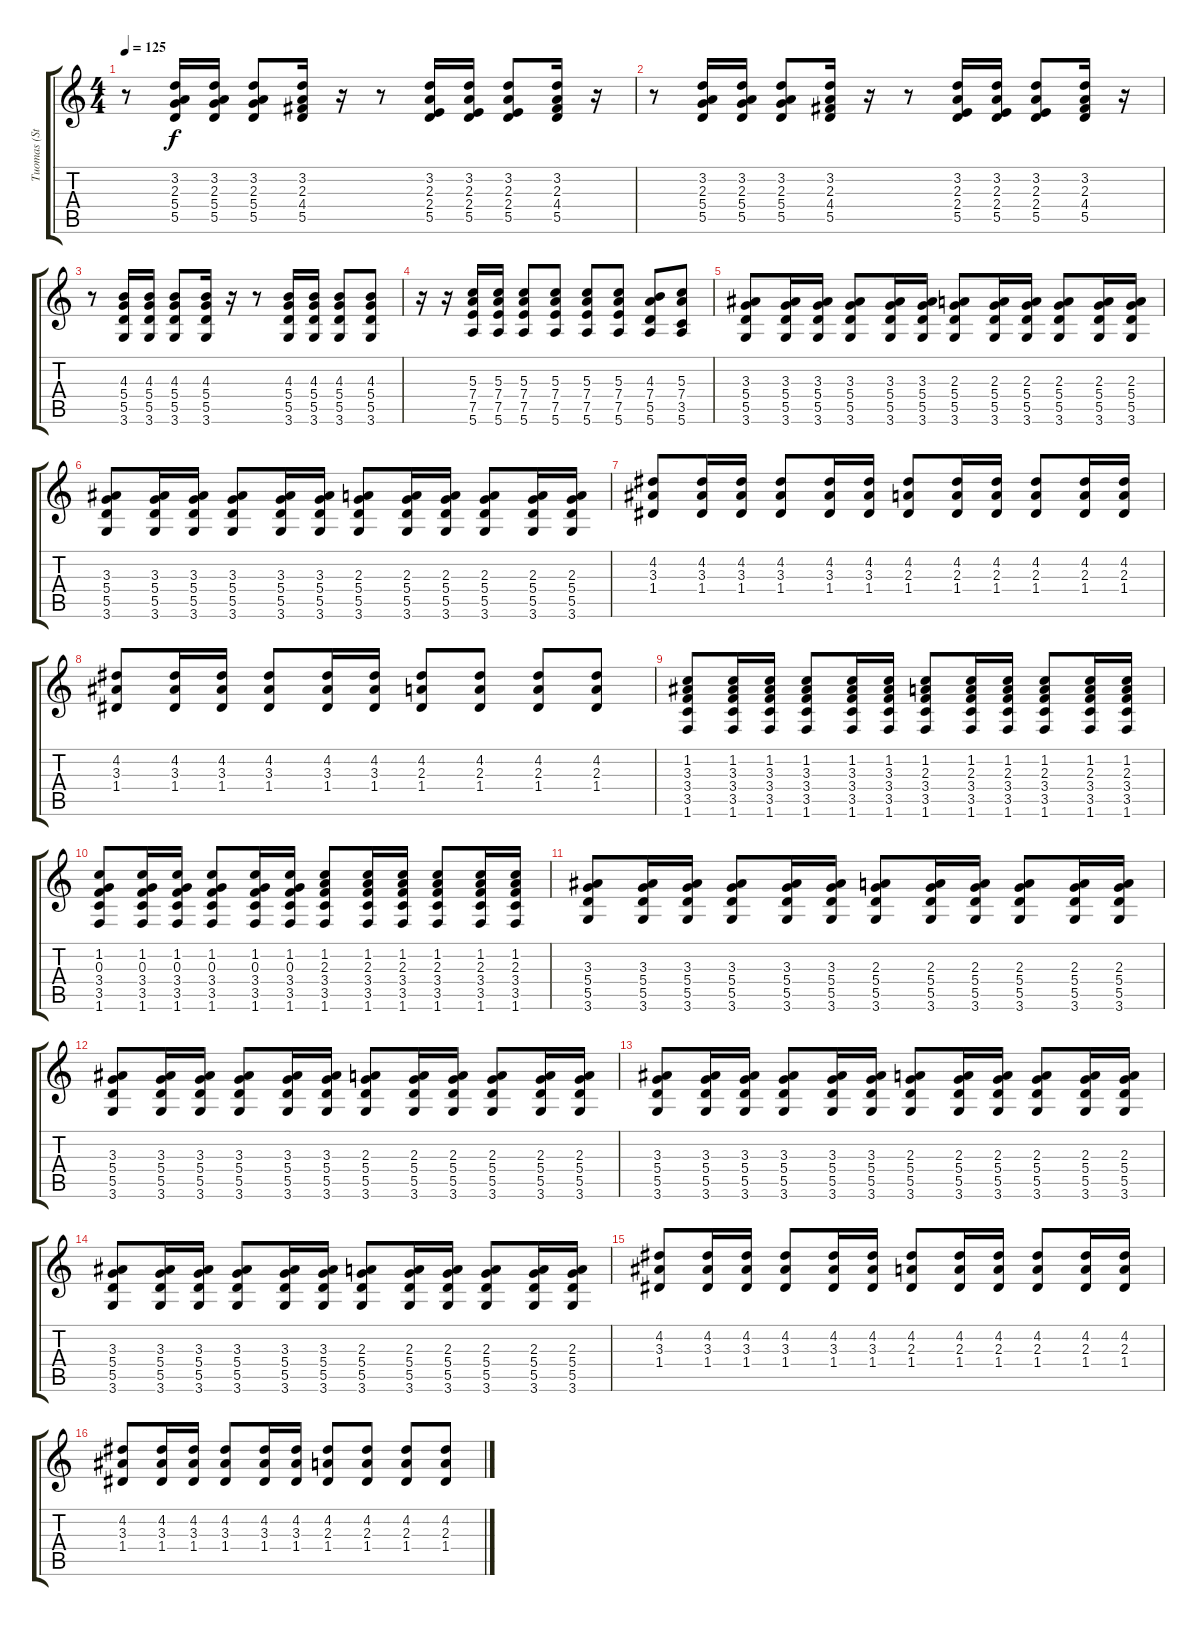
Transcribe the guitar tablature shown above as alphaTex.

\track ("Tuomas (Strings 1)" "Tuomas (St") {instrument stringensemble1}
\staff {score tabs}
\tuning (E5 B4 G4 D4 A3 E3) {hide}
\ts (4 4)
\tempo 125
\clef g2
\ks c
r.8{dy f} (3.2 2.3 5.4 5.5).16 (3.2 2.3 5.4 5.5).16 (3.2 2.3 5.4 5.5).8 (3.2 2.3 4.4 5.5).16 r.16 r.8 (3.2 2.3 2.4 5.5).16 (3.2 2.3 2.4 5.5).16 (3.2 2.3 2.4 5.5).8 (3.2 2.3 4.4 5.5).16 r.16 |
r.8 (3.2 2.3 5.4 5.5).16 (3.2 2.3 5.4 5.5).16 (3.2 2.3 5.4 5.5).8 (3.2 2.3 4.4 5.5).16 r.16 r.8 (3.2 2.3 2.4 5.5).16 (3.2 2.3 2.4 5.5).16 (3.2 2.3 2.4 5.5).8 (3.2 2.3 4.4 5.5).16 r.16 |
r.8 (4.3 5.4 5.5 3.6).16 (4.3 5.4 5.5 3.6).16 (4.3 5.4 5.5 3.6).8 (4.3 5.4 5.5 3.6).16 r.16 r.8 (4.3 5.4 5.5 3.6).16 (4.3 5.4 5.5 3.6).16 (4.3 5.4 5.5 3.6).8 (4.3 5.4 5.5 3.6).8 |
r.16 r.16 (5.3 7.4 7.5 5.6).16 (5.3 7.4 7.5 5.6).16 (5.3 7.4 7.5 5.6).8 (5.3 7.4 7.5 5.6).8 (5.3 7.4 7.5 5.6).8 (5.3 7.4 7.5 5.6).8 (4.3 7.4 5.5 5.6).8 (5.3 7.4 3.5 5.6).8 |
(3.3 5.4 5.5 3.6).8{volume 13} (3.3 5.4 5.5 3.6).16 (3.3 5.4 5.5 3.6).16 (3.3 5.4 5.5 3.6).8 (3.3 5.4 5.5 3.6).16 (3.3 5.4 5.5 3.6).16 (2.3 5.4 5.5 3.6).8 (2.3 5.4 5.5 3.6).16 (2.3 5.4 5.5 3.6).16 (2.3 5.4 5.5 3.6).8 (2.3 5.4 5.5 3.6).16 (2.3 5.4 5.5 3.6).16 |
(3.3 5.4 5.5 3.6).8 (3.3 5.4 5.5 3.6).16 (3.3 5.4 5.5 3.6).16 (3.3 5.4 5.5 3.6).8 (3.3 5.4 5.5 3.6).16 (3.3 5.4 5.5 3.6).16 (2.3 5.4 5.5 3.6).8 (2.3 5.4 5.5 3.6).16 (2.3 5.4 5.5 3.6).16 (2.3 5.4 5.5 3.6).8 (2.3 5.4 5.5 3.6).16 (2.3 5.4 5.5 3.6).16 |
(4.2 3.3 1.4).8 (4.2 3.3 1.4).16 (4.2 3.3 1.4).16 (4.2 3.3 1.4).8 (4.2 3.3 1.4).16 (4.2 3.3 1.4).16 (4.2 2.3 1.4).8 (4.2 2.3 1.4).16 (4.2 2.3 1.4).16 (4.2 2.3 1.4).8 (4.2 2.3 1.4).16 (4.2 2.3 1.4).16 |
(4.2 3.3 1.4).8 (4.2 3.3 1.4).16 (4.2 3.3 1.4).16 (4.2 3.3 1.4).8 (4.2 3.3 1.4).16 (4.2 3.3 1.4).16 (4.2 2.3 1.4).8 (4.2 2.3 1.4).8 (4.2 2.3 1.4).8 (4.2 2.3 1.4).8 |
(1.2 3.3 3.4 3.5 1.6).8 (1.2 3.3 3.4 3.5 1.6).16 (1.2 3.3 3.4 3.5 1.6).16 (1.2 3.3 3.4 3.5 1.6).8 (1.2 3.3 3.4 3.5 1.6).16 (1.2 3.3 3.4 3.5 1.6).16 (1.2 2.3 3.4 3.5 1.6).8 (1.2 2.3 3.4 3.5 1.6).16 (1.2 2.3 3.4 3.5 1.6).16 (1.2 2.3 3.4 3.5 1.6).8 (1.2 2.3 3.4 3.5 1.6).16 (1.2 2.3 3.4 3.5 1.6).16 |
(1.2 0.3 3.4 3.5 1.6).8 (1.2 0.3 3.4 3.5 1.6).16 (1.2 0.3 3.4 3.5 1.6).16 (1.2 0.3 3.4 3.5 1.6).8 (1.2 0.3 3.4 3.5 1.6).16 (1.2 0.3 3.4 3.5 1.6).16 (1.2 2.3 3.4 3.5 1.6).8 (1.2 2.3 3.4 3.5 1.6).16 (1.2 2.3 3.4 3.5 1.6).16 (1.2 2.3 3.4 3.5 1.6).8 (1.2 2.3 3.4 3.5 1.6).16 (1.2 2.3 3.4 3.5 1.6).16 |
(3.3 5.4 5.5 3.6).8 (3.3 5.4 5.5 3.6).16 (3.3 5.4 5.5 3.6).16 (3.3 5.4 5.5 3.6).8 (3.3 5.4 5.5 3.6).16 (3.3 5.4 5.5 3.6).16 (2.3 5.4 5.5 3.6).8 (2.3 5.4 5.5 3.6).16 (2.3 5.4 5.5 3.6).16 (2.3 5.4 5.5 3.6).8 (2.3 5.4 5.5 3.6).16 (2.3 5.4 5.5 3.6).16 |
(3.3 5.4 5.5 3.6).8 (3.3 5.4 5.5 3.6).16 (3.3 5.4 5.5 3.6).16 (3.3 5.4 5.5 3.6).8 (3.3 5.4 5.5 3.6).16 (3.3 5.4 5.5 3.6).16 (2.3 5.4 5.5 3.6).8 (2.3 5.4 5.5 3.6).16 (2.3 5.4 5.5 3.6).16 (2.3 5.4 5.5 3.6).8 (2.3 5.4 5.5 3.6).16 (2.3 5.4 5.5 3.6).16 |
(3.3 5.4 5.5 3.6).8 (3.3 5.4 5.5 3.6).16 (3.3 5.4 5.5 3.6).16 (3.3 5.4 5.5 3.6).8 (3.3 5.4 5.5 3.6).16 (3.3 5.4 5.5 3.6).16 (2.3 5.4 5.5 3.6).8 (2.3 5.4 5.5 3.6).16 (2.3 5.4 5.5 3.6).16 (2.3 5.4 5.5 3.6).8 (2.3 5.4 5.5 3.6).16 (2.3 5.4 5.5 3.6).16 |
(3.3 5.4 5.5 3.6).8 (3.3 5.4 5.5 3.6).16 (3.3 5.4 5.5 3.6).16 (3.3 5.4 5.5 3.6).8 (3.3 5.4 5.5 3.6).16 (3.3 5.4 5.5 3.6).16 (2.3 5.4 5.5 3.6).8 (2.3 5.4 5.5 3.6).16 (2.3 5.4 5.5 3.6).16 (2.3 5.4 5.5 3.6).8 (2.3 5.4 5.5 3.6).16 (2.3 5.4 5.5 3.6).16 |
(4.2 3.3 1.4).8 (4.2 3.3 1.4).16 (4.2 3.3 1.4).16 (4.2 3.3 1.4).8 (4.2 3.3 1.4).16 (4.2 3.3 1.4).16 (4.2 2.3 1.4).8 (4.2 2.3 1.4).16 (4.2 2.3 1.4).16 (4.2 2.3 1.4).8 (4.2 2.3 1.4).16 (4.2 2.3 1.4).16 |
(4.2 3.3 1.4).8 (4.2 3.3 1.4).16 (4.2 3.3 1.4).16 (4.2 3.3 1.4).8 (4.2 3.3 1.4).16 (4.2 3.3 1.4).16 (4.2 2.3 1.4).8 (4.2 2.3 1.4).8 (4.2 2.3 1.4).8 (4.2 2.3 1.4).8
